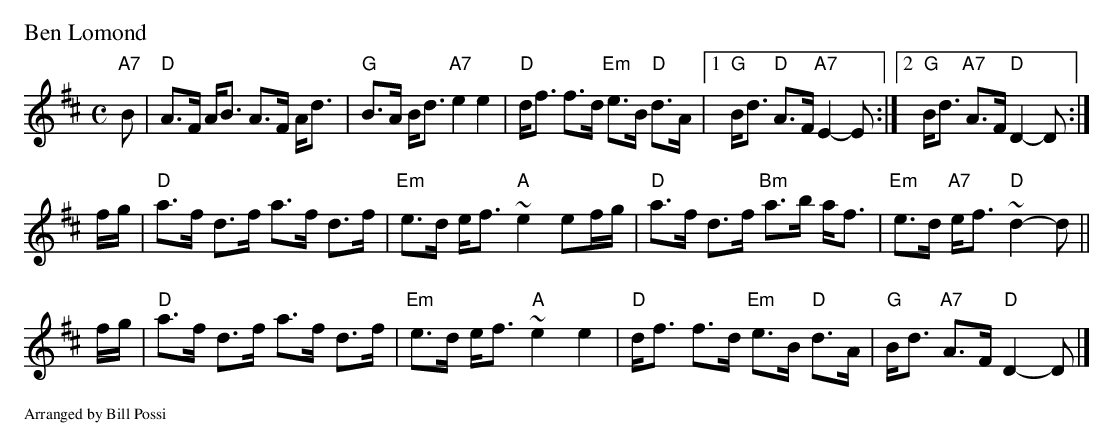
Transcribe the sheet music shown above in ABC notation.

X:1
P: Ben Lomond
M: C
L: 1/8
K: D
"A7"B \
| "D"A>F A<B A>F A<d | "G"B>A B<d "A7"e2 e2 \
| "D"d<f f>d "Em"e>B "D"d>A |1 "G"B<d "D"A>F "A7"E2-E :|2 "G"B<d "A7"A>F "D"D2-D :|
f/g/ \
| "D"a>f d>f a>f d>f | "Em"e>d e<f "A"~e2 ef/g/ \
| "D"a>f d>f "Bm"a>b a<f | "Em"e>d "A7"e<f "D"~d2-d ||
f/g/ \
| "D"a>f d>f a>f d>f | "Em"e>d e<f "A"~e2 e2 \
| "D"d<f f>d "Em"e>B "D"d>A | "G"B<d "A7"A>F "D"D2-D |]
